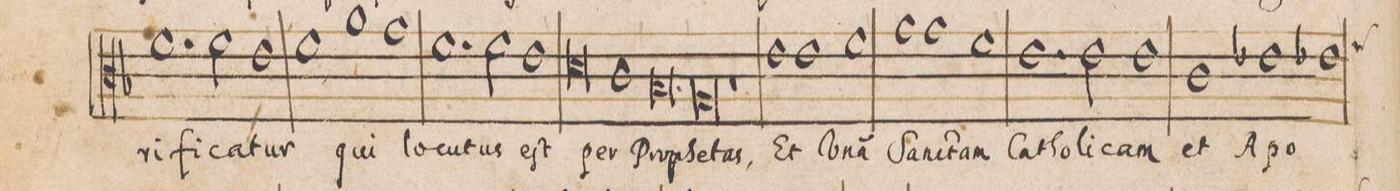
**kern	**text
*I"DISCANTVS	*
*clefC3	*
*k[b-]	*
*met(O)	*
*M3/1	*
1.f	-ri-
2f\	-fi-
1e	-ca-
=142	=142
1f	-tur
1a	qui
1g	lo-
=143	=143
1.f	-cu-
2f\	-tus
1e	eſt
=144	=144
0d	per
1c	Pro-
=145	=145
0.B-	-phe-
=146	=146
0A	-tas,
1r	.
=147	=147
1e	Et
1e	u-
1f	-na(m)
=148	=148
1g	San-
1g	-ctam
1f	Ca-
=149	=149
1.e	-tho-
2e\	-li-
1e	-cam
=150	=150
1c	et
1e-X	A-
*custos:f	*
1e-X	-po-
=151	=151
*-	*-
